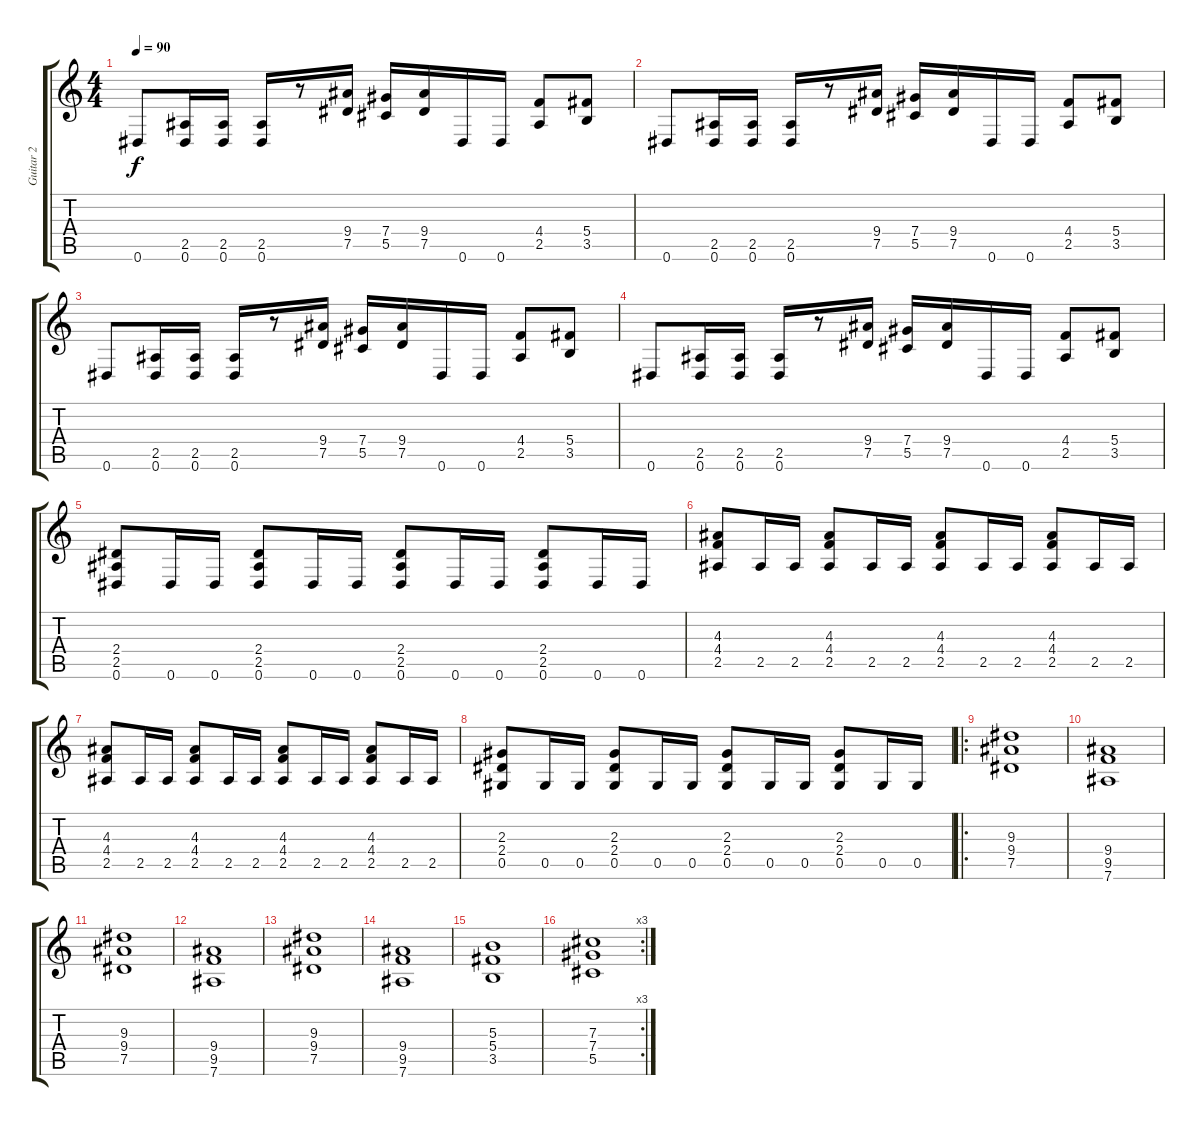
\track ("Guitar 2" "Guitar 2") {instrument distortionguitar}
\staff {score tabs}
\tuning (Eb4 Bb3 Gb3 Db3 Ab2 Eb2) {hide}
\ts (4 4)
\tempo 90
\clef g2
\ks c
0.6.8{dy f} (2.5 0.6).16 (2.5 0.6).16 (2.5 0.6).16 r.8 (9.4 7.5).16 (7.4 5.5).16 (9.4 7.5).16 0.6.16 0.6.16 (4.4 2.5).8 (5.4 3.5).8 |
0.6.8 (2.5 0.6).16 (2.5 0.6).16 (2.5 0.6).16 r.8 (9.4 7.5).16 (7.4 5.5).16 (9.4 7.5).16 0.6.16 0.6.16 (4.4 2.5).8 (5.4 3.5).8 |
0.6.8 (2.5 0.6).16 (2.5 0.6).16 (2.5 0.6).16 r.8 (9.4 7.5).16 (7.4 5.5).16 (9.4 7.5).16 0.6.16 0.6.16 (4.4 2.5).8 (5.4 3.5).8 |
0.6.8 (2.5 0.6).16 (2.5 0.6).16 (2.5 0.6).16 r.8 (9.4 7.5).16 (7.4 5.5).16 (9.4 7.5).16 0.6.16 0.6.16 (4.4 2.5).8 (5.4 3.5).8 |
(2.4 2.5 0.6).8 0.6.16 0.6.16 (2.4 2.5 0.6).8 0.6.16 0.6.16 (2.4 2.5 0.6).8 0.6.16 0.6.16 (2.4 2.5 0.6).8 0.6.16 0.6.16 |
(4.3 4.4 2.5).8 2.5.16 2.5.16 (4.3 4.4 2.5).8 2.5.16 2.5.16 (4.3 4.4 2.5).8 2.5.16 2.5.16 (4.3 4.4 2.5).8 2.5.16 2.5.16 |
(4.3 4.4 2.5).8 2.5.16 2.5.16 (4.3 4.4 2.5).8 2.5.16 2.5.16 (4.3 4.4 2.5).8 2.5.16 2.5.16 (4.3 4.4 2.5).8 2.5.16 2.5.16 |
(2.3 2.4 0.5).8 0.5.16 0.5.16 (2.3 2.4 0.5).8 0.5.16 0.5.16 (2.3 2.4 0.5).8 0.5.16 0.5.16 (2.3 2.4 0.5).8 0.5.16 0.5.16 |
\ro
(9.3 9.4 7.5).1 |
(9.4 9.5 7.6).1 |
(9.3 9.4 7.5).1 |
(9.4 9.5 7.6).1 |
(9.3 9.4 7.5).1 |
(9.4 9.5 7.6).1 |
(5.3 5.4 3.5).1 |
\rc 3
(7.3 7.4 5.5).1
